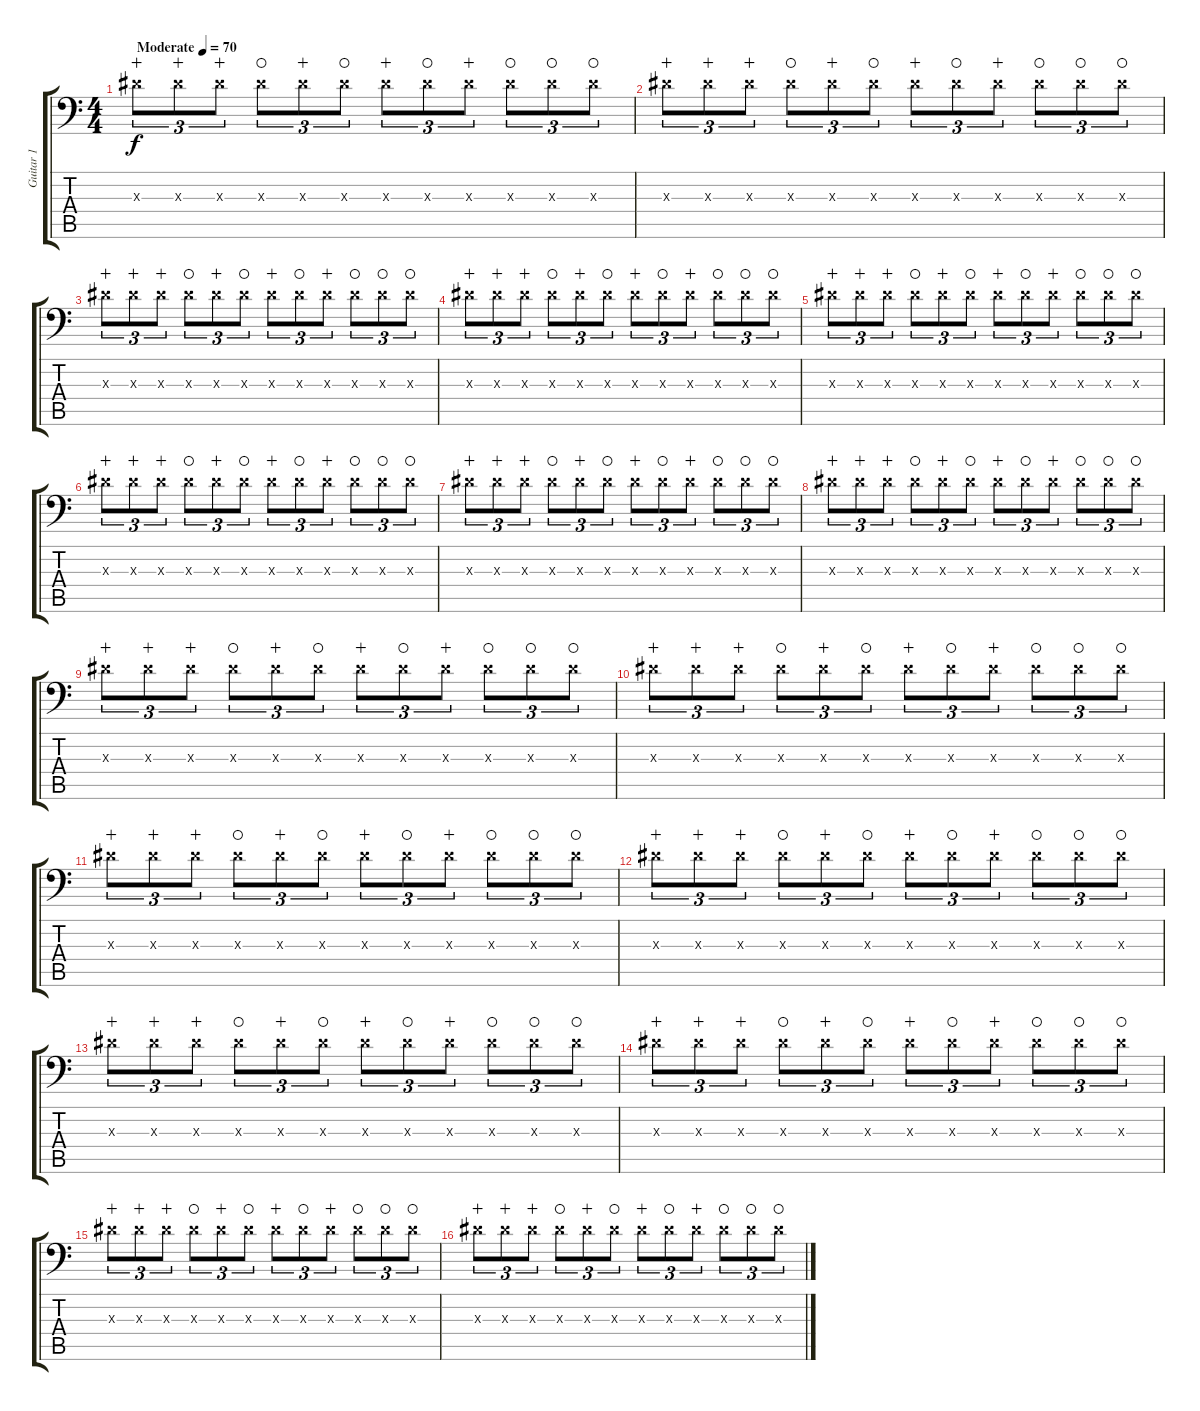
\track ("Guitar 1" "Guitar 1") {instrument distortionguitar}
\staff {score tabs}
\tuning (C4 G3 Eb3 Bb2 F2 Bb1) {hide}
\ts (4 4)
\tempo (70 "Moderate")
\tempo 140
\tempo (70 "Moderate")
\clef f4
\ks c
0.3{x}.8{tu (3 2) dy f instrument distortionguitar wahc} 0.3{x}.8{tu (3 2) wahc} 0.3{x}.8{tu (3 2) wahc} 0.3{x}.8{tu (3 2) waho} 0.3{x}.8{tu (3 2) wahc} 0.3{x}.8{tu (3 2) waho} 0.3{x}.8{tu (3 2) wahc} 0.3{x}.8{tu (3 2) waho} 0.3{x}.8{tu (3 2) wahc} 0.3{x}.8{tu (3 2) waho} 0.3{x}.8{tu (3 2) waho} 0.3{x}.8{tu (3 2) waho} |
0.3{x}.8{tu (3 2) wahc} 0.3{x}.8{tu (3 2) wahc} 0.3{x}.8{tu (3 2) wahc} 0.3{x}.8{tu (3 2) waho} 0.3{x}.8{tu (3 2) wahc} 0.3{x}.8{tu (3 2) waho} 0.3{x}.8{tu (3 2) wahc} 0.3{x}.8{tu (3 2) waho} 0.3{x}.8{tu (3 2) wahc} 0.3{x}.8{tu (3 2) waho} 0.3{x}.8{tu (3 2) waho} 0.3{x}.8{tu (3 2) waho} |
0.3{x}.8{tu (3 2) wahc} 0.3{x}.8{tu (3 2) wahc} 0.3{x}.8{tu (3 2) wahc} 0.3{x}.8{tu (3 2) waho} 0.3{x}.8{tu (3 2) wahc} 0.3{x}.8{tu (3 2) waho} 0.3{x}.8{tu (3 2) wahc} 0.3{x}.8{tu (3 2) waho} 0.3{x}.8{tu (3 2) wahc} 0.3{x}.8{tu (3 2) waho} 0.3{x}.8{tu (3 2) waho} 0.3{x}.8{tu (3 2) waho} |
0.3{x}.8{tu (3 2) wahc} 0.3{x}.8{tu (3 2) wahc} 0.3{x}.8{tu (3 2) wahc} 0.3{x}.8{tu (3 2) waho} 0.3{x}.8{tu (3 2) wahc} 0.3{x}.8{tu (3 2) waho} 0.3{x}.8{tu (3 2) wahc} 0.3{x}.8{tu (3 2) waho} 0.3{x}.8{tu (3 2) wahc} 0.3{x}.8{tu (3 2) waho} 0.3{x}.8{tu (3 2) waho} 0.3{x}.8{tu (3 2) waho} |
0.3{x}.8{tu (3 2) wahc} 0.3{x}.8{tu (3 2) wahc} 0.3{x}.8{tu (3 2) wahc} 0.3{x}.8{tu (3 2) waho} 0.3{x}.8{tu (3 2) wahc} 0.3{x}.8{tu (3 2) waho} 0.3{x}.8{tu (3 2) wahc} 0.3{x}.8{tu (3 2) waho} 0.3{x}.8{tu (3 2) wahc} 0.3{x}.8{tu (3 2) waho} 0.3{x}.8{tu (3 2) waho} 0.3{x}.8{tu (3 2) waho} |
0.3{x}.8{tu (3 2) wahc} 0.3{x}.8{tu (3 2) wahc} 0.3{x}.8{tu (3 2) wahc} 0.3{x}.8{tu (3 2) waho} 0.3{x}.8{tu (3 2) wahc} 0.3{x}.8{tu (3 2) waho} 0.3{x}.8{tu (3 2) wahc} 0.3{x}.8{tu (3 2) waho} 0.3{x}.8{tu (3 2) wahc} 0.3{x}.8{tu (3 2) waho} 0.3{x}.8{tu (3 2) waho} 0.3{x}.8{tu (3 2) waho} |
0.3{x}.8{tu (3 2) wahc} 0.3{x}.8{tu (3 2) wahc} 0.3{x}.8{tu (3 2) wahc} 0.3{x}.8{tu (3 2) waho} 0.3{x}.8{tu (3 2) wahc} 0.3{x}.8{tu (3 2) waho} 0.3{x}.8{tu (3 2) wahc} 0.3{x}.8{tu (3 2) waho} 0.3{x}.8{tu (3 2) wahc} 0.3{x}.8{tu (3 2) waho} 0.3{x}.8{tu (3 2) waho} 0.3{x}.8{tu (3 2) waho} |
0.3{x}.8{tu (3 2) wahc} 0.3{x}.8{tu (3 2) wahc} 0.3{x}.8{tu (3 2) wahc} 0.3{x}.8{tu (3 2) waho} 0.3{x}.8{tu (3 2) wahc} 0.3{x}.8{tu (3 2) waho} 0.3{x}.8{tu (3 2) wahc} 0.3{x}.8{tu (3 2) waho} 0.3{x}.8{tu (3 2) wahc} 0.3{x}.8{tu (3 2) waho} 0.3{x}.8{tu (3 2) waho} 0.3{x}.8{tu (3 2) waho} |
0.3{x}.8{tu (3 2) wahc} 0.3{x}.8{tu (3 2) wahc} 0.3{x}.8{tu (3 2) wahc} 0.3{x}.8{tu (3 2) waho} 0.3{x}.8{tu (3 2) wahc} 0.3{x}.8{tu (3 2) waho} 0.3{x}.8{tu (3 2) wahc} 0.3{x}.8{tu (3 2) waho} 0.3{x}.8{tu (3 2) wahc} 0.3{x}.8{tu (3 2) waho} 0.3{x}.8{tu (3 2) waho} 0.3{x}.8{tu (3 2) waho} |
0.3{x}.8{tu (3 2) wahc} 0.3{x}.8{tu (3 2) wahc} 0.3{x}.8{tu (3 2) wahc} 0.3{x}.8{tu (3 2) waho} 0.3{x}.8{tu (3 2) wahc} 0.3{x}.8{tu (3 2) waho} 0.3{x}.8{tu (3 2) wahc} 0.3{x}.8{tu (3 2) waho} 0.3{x}.8{tu (3 2) wahc} 0.3{x}.8{tu (3 2) waho} 0.3{x}.8{tu (3 2) waho} 0.3{x}.8{tu (3 2) waho} |
0.3{x}.8{tu (3 2) wahc} 0.3{x}.8{tu (3 2) wahc} 0.3{x}.8{tu (3 2) wahc} 0.3{x}.8{tu (3 2) waho} 0.3{x}.8{tu (3 2) wahc} 0.3{x}.8{tu (3 2) waho} 0.3{x}.8{tu (3 2) wahc} 0.3{x}.8{tu (3 2) waho} 0.3{x}.8{tu (3 2) wahc} 0.3{x}.8{tu (3 2) waho} 0.3{x}.8{tu (3 2) waho} 0.3{x}.8{tu (3 2) waho} |
0.3{x}.8{tu (3 2) wahc} 0.3{x}.8{tu (3 2) wahc} 0.3{x}.8{tu (3 2) wahc} 0.3{x}.8{tu (3 2) waho} 0.3{x}.8{tu (3 2) wahc} 0.3{x}.8{tu (3 2) waho} 0.3{x}.8{tu (3 2) wahc} 0.3{x}.8{tu (3 2) waho} 0.3{x}.8{tu (3 2) wahc} 0.3{x}.8{tu (3 2) waho} 0.3{x}.8{tu (3 2) waho} 0.3{x}.8{tu (3 2) waho} |
0.3{x}.8{tu (3 2) wahc} 0.3{x}.8{tu (3 2) wahc} 0.3{x}.8{tu (3 2) wahc} 0.3{x}.8{tu (3 2) waho} 0.3{x}.8{tu (3 2) wahc} 0.3{x}.8{tu (3 2) waho} 0.3{x}.8{tu (3 2) wahc} 0.3{x}.8{tu (3 2) waho} 0.3{x}.8{tu (3 2) wahc} 0.3{x}.8{tu (3 2) waho} 0.3{x}.8{tu (3 2) waho} 0.3{x}.8{tu (3 2) waho} |
0.3{x}.8{tu (3 2) wahc} 0.3{x}.8{tu (3 2) wahc} 0.3{x}.8{tu (3 2) wahc} 0.3{x}.8{tu (3 2) waho} 0.3{x}.8{tu (3 2) wahc} 0.3{x}.8{tu (3 2) waho} 0.3{x}.8{tu (3 2) wahc} 0.3{x}.8{tu (3 2) waho} 0.3{x}.8{tu (3 2) wahc} 0.3{x}.8{tu (3 2) waho} 0.3{x}.8{tu (3 2) waho} 0.3{x}.8{tu (3 2) waho} |
0.3{x}.8{tu (3 2) wahc} 0.3{x}.8{tu (3 2) wahc} 0.3{x}.8{tu (3 2) wahc} 0.3{x}.8{tu (3 2) waho} 0.3{x}.8{tu (3 2) wahc} 0.3{x}.8{tu (3 2) waho} 0.3{x}.8{tu (3 2) wahc} 0.3{x}.8{tu (3 2) waho} 0.3{x}.8{tu (3 2) wahc} 0.3{x}.8{tu (3 2) waho} 0.3{x}.8{tu (3 2) waho} 0.3{x}.8{tu (3 2) waho} |
0.3{x}.8{tu (3 2) wahc} 0.3{x}.8{tu (3 2) wahc} 0.3{x}.8{tu (3 2) wahc} 0.3{x}.8{tu (3 2) waho} 0.3{x}.8{tu (3 2) wahc} 0.3{x}.8{tu (3 2) waho} 0.3{x}.8{tu (3 2) wahc} 0.3{x}.8{tu (3 2) waho} 0.3{x}.8{tu (3 2) wahc} 0.3{x}.8{tu (3 2) waho} 0.3{x}.8{tu (3 2) waho} 0.3{x}.8{tu (3 2) waho}
